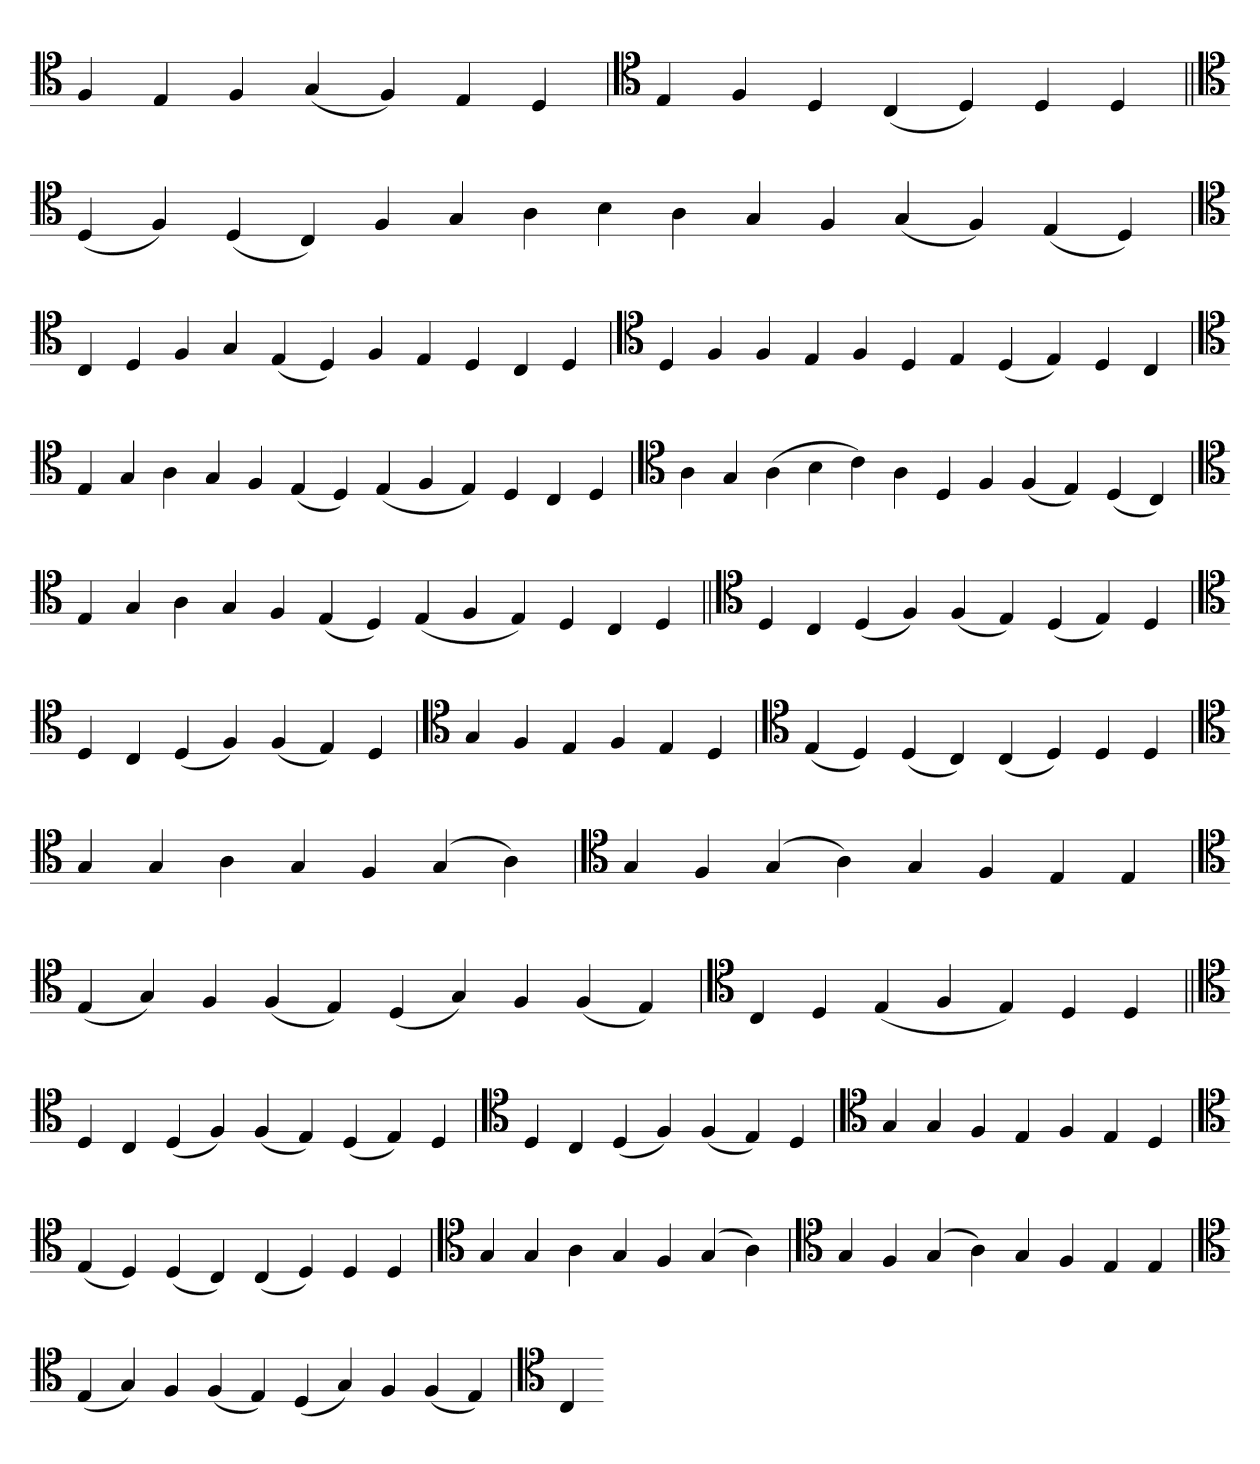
**kern
*part1
*staff1
*clefC4
=
4F
4E
4F
(4G
4F)
4E
4D
=`
*clefC4
4E
4F
4D
(4C
4D)
4D
4D
=||
*clefC4
(4D
4F)
(4D
4C)
4F
4G
4A
4B
4A
4G
4F
(4G
4F)
(4E
4D)
='
*clefC4
4C
4D
4F
4G
(4E
4D)
4F
4E
4D
4C
4D
=
*clefC4
4D
4F
4F
4E
4F
4D
4E
(4D
4E)
4D
4C
='
*clefC4
4E
4G
4A
4G
4F
(4E
4D)
(4E
4F
4E)
4D
4C
4D
=
*clefC4
4A
4G
(4A
4B
4c)
4A
4D
4F
(4F
4E)
(4D
4C)
='
*clefC4
4E
4G
4A
4G
4F
(4E
4D)
(4E
4F
4E)
4D
4C
4D
=||
*clefC4
4D
4C
(4D
4F)
(4F
4E)
(4D
4E)
4D
=`
*clefC4
4D
4C
(4D
4F)
(4F
4E)
4D
='
*clefC4
4G
4F
4E
4F
4E
4D
=`
*clefC4
(4E
4D)
(4D
4C)
(4C
4D)
4D
4D
=
*clefC4
4G
4G
4A
4G
4F
(4G
4A)
=`
*clefC4
4G
4F
(4G
4A)
4G
4F
4E
4E
='
*clefC4
(4E
4G)
4F
(4F
4E)
(4D
4G)
4F
(4F
4E)
=`
*clefC4
4C
4D
(4E
4F
4E)
4D
4D
=||
*clefC4
4D
4C
(4D
4F)
(4F
4E)
(4D
4E)
4D
=`
*clefC4
4D
4C
(4D
4F)
(4F
4E)
4D
='
*clefC4
4G
4G
4F
4E
4F
4E
4D
=`
*clefC4
(4E
4D)
(4D
4C)
(4C
4D)
4D
4D
=
*clefC4
4G
4G
4A
4G
4F
(4G
4A)
=`
*clefC4
4G
4F
(4G
4A)
4G
4F
4E
4E
='
*clefC4
(4E
4G)
4F
(4F
4E)
(4D
4G)
4F
(4F
4E)
=`
*clefC4
4C
=-
*-
